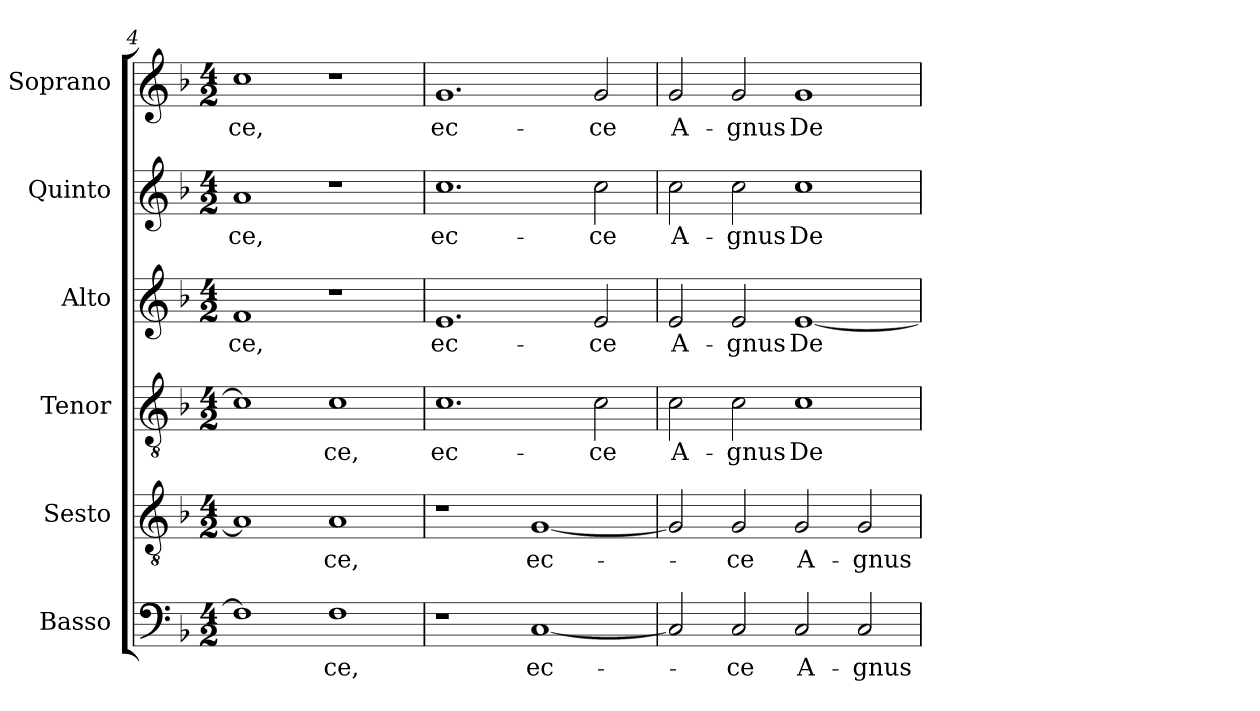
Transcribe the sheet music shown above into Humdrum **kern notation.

**kern	**text	**kern	**text	**kern	**text	**kern	**text	**kern	**text	**kern	**text
*part6	*part6	*part5	*part5	*part4	*part4	*part3	*part3	*part2	*part2	*part1	*part1
*staff6	*staff6	*staff5	*staff5	*staff4	*staff4	*staff3	*staff3	*staff2	*staff2	*staff1	*staff1
*I"Basso	*	*I"Sesto	*	*I"Tenor	*	*I"Alto	*	*I"Quinto	*	*I"Soprano	*
*I'B.	*	*I'Ss.	*	*I'T.	*	*I'A.	*	*I'Q.	*	*I'S.	*
*clefF4	*	*clefGv2	*	*clefGv2	*	*clefG2	*	*clefG2	*	*clefG2	*
*	*	*ITrd7c12	*	*ITrd7c12	*	*	*	*	*	*	*
*k[b-]	*	*k[b-]	*	*k[b-]	*	*k[b-]	*	*k[b-]	*	*k[b-]	*
*F:	*	*F:	*	*F:	*	*F:	*	*F:	*	*F:	*
*M4/2	*	*M4/2	*	*M4/2	*	*M4/2	*	*M4/2	*	*M4/2	*
=4	=4	=4	=4	=4	=4	=4	=4	=4	=4	=4	=4
!	!	!	!	!	!	!	!LO:LY:b:color=#000000	!	!	!	!
!	!	!	!	!	!	!	!	!	!LO:LY:b:color=#000000	!	!
!	!	!	!	!	!	!	!	!	!	!	!LO:LY:b:color=#000000
1Fi]	.	1AAi]	.	1Ci]	.	1fi	-ce,	1ai	-ce,	1cci	-ce,
!	!LO:LY:b:color=#000000	!	!	!	!	!	!	!	!	!	!
!	!	!	!LO:LY:b:color=#000000	!	!	!	!	!	!	!	!
!	!	!	!	!	!LO:LY:b:color=#000000	!	!	!	!	!	!
1Fi	-ce,	1AAi	-ce,	1Ci	-ce,	1r	.	1r	.	1r	.
=5	=5	=5	=5	=5	=5	=5	=5	=5	=5	=5	=5
!	!	!	!	!	!LO:LY:b:color=#000000	!	!	!	!	!	!
!	!	!	!	!	!	!	!LO:LY:b:color=#000000	!	!	!	!
!	!	!	!	!	!	!	!	!	!LO:LY:b:color=#000000	!	!
!	!	!	!	!	!	!	!	!	!	!	!LO:LY:b:color=#000000
1r	.	1r	.	1.Ci	ec-	1.ei	ec-	1.cci	ec-	1.gi	ec-
!	!LO:LY:b:color=#000000	!	!	!	!	!	!	!	!	!	!
!	!	!	!LO:LY:b:color=#000000	!	!	!	!	!	!	!	!
[1Ci	ec-	[1GGi	ec-	.	.	.	.	.	.	.	.
!	!	!	!	!	!LO:LY:b:color=#000000	!	!	!	!	!	!
!	!	!	!	!	!	!	!LO:LY:b:color=#000000	!	!	!	!
!	!	!	!	!	!	!	!	!	!LO:LY:b:color=#000000	!	!
!	!	!	!	!	!	!	!	!	!	!	!LO:LY:b:color=#000000
.	.	.	.	2Ci\	-ce	2ei/	-ce	2cci\	-ce	2gi/	-ce
=6	=6	=6	=6	=6	=6	=6	=6	=6	=6	=6	=6
!	!	!	!	!	!LO:LY:b:color=#000000	!	!	!	!	!	!
!	!	!	!	!	!	!	!LO:LY:b:color=#000000	!	!	!	!
!	!	!	!	!	!	!	!	!	!LO:LY:b:color=#000000	!	!
!	!	!	!	!	!	!	!	!	!	!	!LO:LY:b:color=#000000
2Ci/]	.	2GGi/]	.	2Ci\	A-	2ei/	A-	2cci\	A-	2gi/	A-
!	!LO:LY:b:color=#000000	!	!	!	!	!	!	!	!	!	!
!	!	!	!LO:LY:b:color=#000000	!	!	!	!	!	!	!	!
!	!	!	!	!	!LO:LY:b:color=#000000	!	!	!	!	!	!
!	!	!	!	!	!	!	!LO:LY:b:color=#000000	!	!	!	!
!	!	!	!	!	!	!	!	!	!LO:LY:b:color=#000000	!	!
!	!	!	!	!	!	!	!	!	!	!	!LO:LY:b:color=#000000
2Ci/	-ce	2GGi/	-ce	2Ci\	-gnus	2ei/	-gnus	2cci\	-gnus	2gi/	-gnus
!	!LO:LY:b:color=#000000	!	!	!	!	!	!	!	!	!	!
!	!	!	!LO:LY:b:color=#000000	!	!	!	!	!	!	!	!
!	!	!	!	!	!LO:LY:b:color=#000000	!	!	!	!	!	!
!	!	!	!	!	!	!	!LO:LY:b:color=#000000	!	!	!	!
!	!	!	!	!	!	!	!	!	!LO:LY:b:color=#000000	!	!
!	!	!	!	!	!	!	!	!	!	!	!LO:LY:b:color=#000000
2Ci/	A-	2GGi/	A-	1Ci	De-	[1ei	De-	1cci	De-	1gi	De-
!	!LO:LY:b:color=#000000	!	!	!	!	!	!	!	!	!	!
!	!	!	!LO:LY:b:color=#000000	!	!	!	!	!	!	!	!
2Ci/	-gnus	2GGi/	-gnus	.	.	.	.	.	.	.	.
=	=	=	=	=	=	=	=	=	=	=	=
*-	*-	*-	*-	*-	*-	*-	*-	*-	*-	*-	*-
